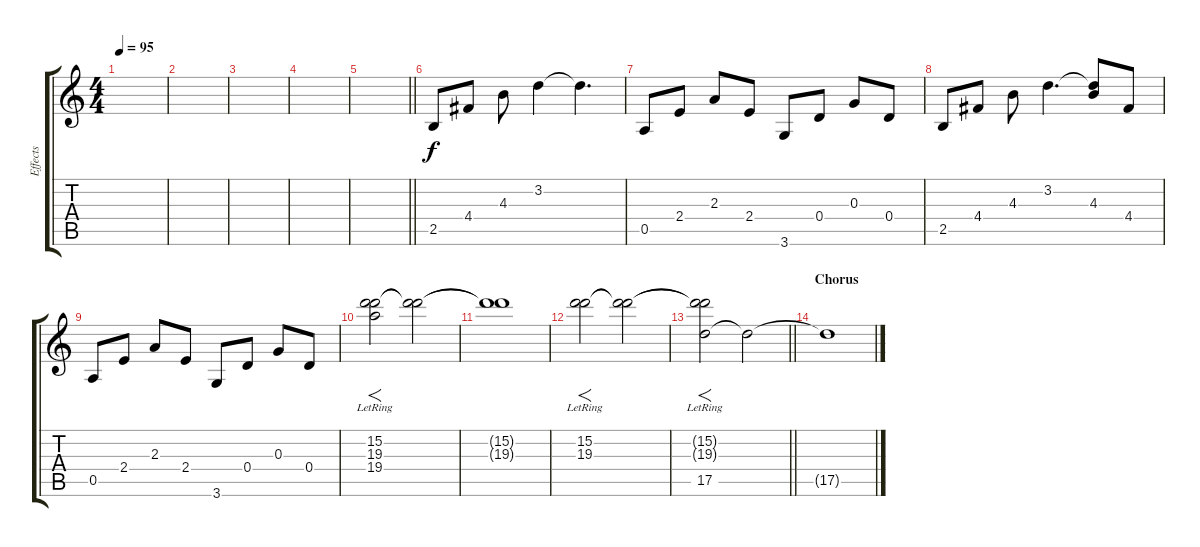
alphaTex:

\track ("Effects" "Effects") {instrument overdrivenguitar}
\staff {score tabs}
\tuning (E4 B3 G3 D3 A2 E2) {hide}
\ts (4 4)
\tempo 95
\clef g2
\ks c
|
|
|
|
\barLineRight lightlight
|
2.5.8{instrument acousticguitarsteel} 4.4.8 4.3.8 3.2.4 3.2{t}.4{d} |
0.5.8 2.4.8 2.3.8 2.4.8 3.6.8 0.4.8 0.3.8 0.4.8 |
2.5.8{instrument acousticguitarsteel} 4.4.8 4.3.8 3.2.4{d} (3.2{t} 4.3).8 4.4.8 |
0.5.8 2.4.8 2.3.8 2.4.8 3.6.8 0.4.8 0.3.8 0.4.8 |
(15.2{lr} 19.3{lr} 19.4).2{f instrument overdrivenguitar} (15.2{t} 19.3{t}).2 |
(15.2{t} 19.3{t}).1 |
(15.2{lr} 19.3{lr}).2{f} (15.2{t} 19.3{t}).2 |
\barLineRight lightlight
(15.2{t} 19.3{t} 17.5{lr}).2{f} 17.5{t}.2 |
\section ("" "Chorus")
17.5{t}.1
